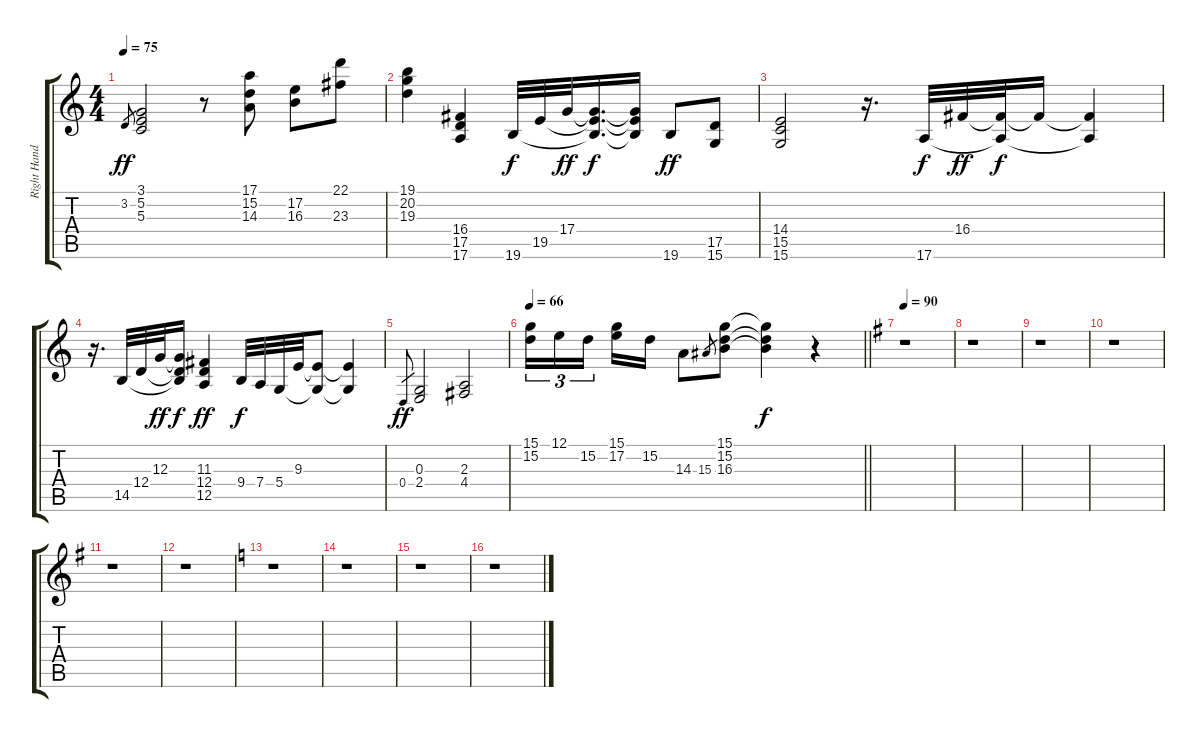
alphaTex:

\track ("Right Hand" "Right Hand") {instrument brightacousticpiano}
\staff {score tabs}
\tuning (E4 B3 G3 D3 A2 E2) {hide}
\ts (4 4)
\tempo 75
\clef g2
\ks c
3.2.8{gr dy ff} (3.1 5.2 5.3).2 r.8 (17.1 15.2 14.3).8 (17.2 16.3).8 (22.1 23.3).8 |
(19.1 20.2 19.3).4 (16.4 17.5 17.6).4 19.6.32{dy f} 19.5.32 17.4.32{dy ff} (17.4{t} 19.5{t} 19.6{t}).16{d dy f} (17.4{t} 19.5{t} 19.6{t}).16 19.6.8{dy ff} (17.5 15.6).8 |
(14.4 15.5 15.6).2 r.16{d} 17.6.32{dy f} 16.4.32{dy ff} (16.4{t} 17.6{t}).32{dy f} 16.4{t}.16 (16.4{t} 17.6{t}).4 |
r.16{d} 14.5.32 12.4.32 12.3.32{dy ff} (12.3{t} 12.4{t} 14.5{t}).16{dy f} (11.3 12.4 12.5).4{dy ff} 9.4.32{dy f} 7.4.32 5.4.32 9.3.32 (9.3{t} 5.4{t}).8 (9.3{t} 5.4{t}).4 |
0.4.8{gr dy ff} (0.3 2.4).2 (2.3 4.4).2 |
\tempo 66
\barLineRight lightlight
(15.1 15.2).16{tu (3 2)} 12.1.16{tu (3 2)} 15.2.16{tu (3 2) beam splitsecondary} (15.1 17.2).16 15.2.16 14.3.8 15.3.8{gr} (15.1 15.2 16.3).8 (15.1{t} 15.2{t} 16.3{t}).4{dy f} r.4 |
\tempo 90
\ks g
r.1 |
r.1 |
r.1 |
r.1 |
r.1 |
r.1 |
\ks c
r.1 |
r.1 |
r.1 |
r.1
